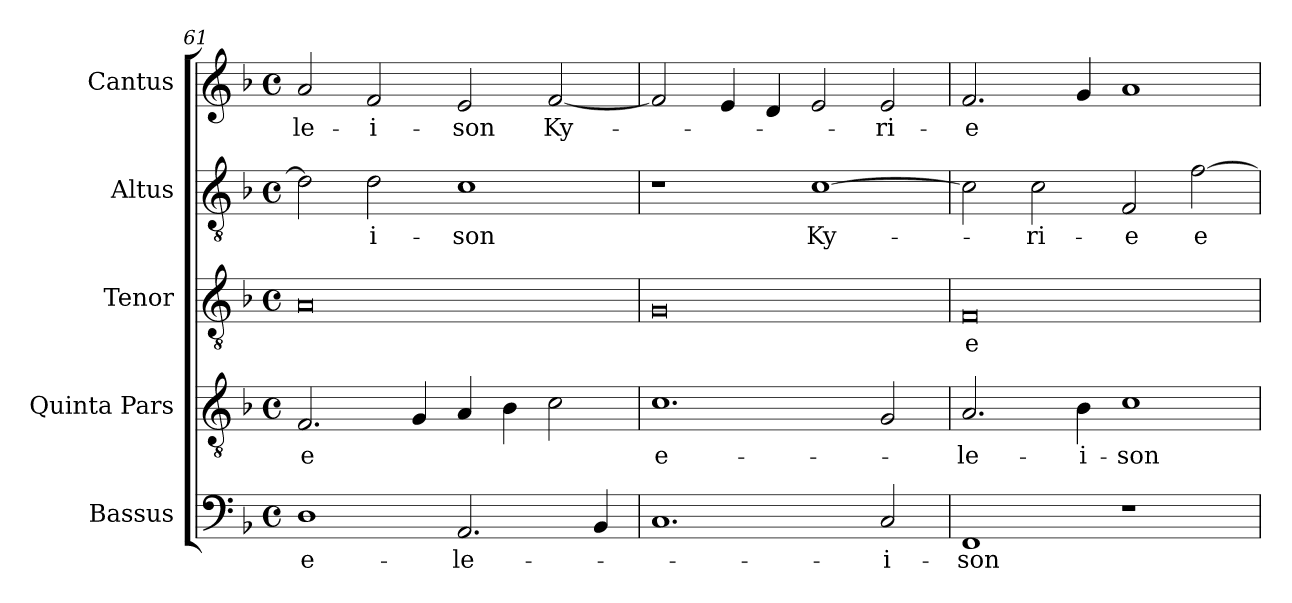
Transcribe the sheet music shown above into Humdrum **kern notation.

**kern	**text	**kern	**text	**kern	**text	**kern	**text	**kern	**text
*part5	*part5	*part4	*part4	*part3	*part3	*part2	*part2	*part1	*part1
*staff5	*staff5	*staff4	*staff4	*staff3	*staff3	*staff2	*staff2	*staff1	*staff1
*I"Bassus	*	*I"Quinta Pars	*	*I"Tenor	*	*I"Altus	*	*I"Cantus	*
*I'B.	*	*I'Q.P.	*	*I'T.	*	*I'A.	*	*I'C.	*
*clefF4	*	*clefGv2	*	*clefGv2	*	*clefGv2	*	*clefG2	*
*k[b-]	*	*k[b-]	*	*k[b-]	*	*k[b-]	*	*k[b-]	*
*F:	*	*F:	*	*F:	*	*F:	*	*F:	*
*M4/4	*	*M4/4	*	*M4/4	*	*M4/4	*	*M4/4	*
*met(c)	*	*met(c)	*	*met(c)	*	*met(c)	*	*met(c)	*
=61	=61	=61	=61	=61	=61	=61	=61	=61	=61
!	!LO:LY:b:cj	!	!LO:LY:b:cj	!	!	!	!	!	!LO:LY:b:cj
1D	e-	2.F/	-e	0A	.	2d\]	.	2a/	-le-
!	!	!	!	!	!	!	!LO:LY:b:cj	!	!LO:LY:b:cj
.	.	.	.	.	.	2d\	-i-	2f/	-i-
.	.	4G/	.	.	.	.	.	.	.
!	!LO:LY:b:cj	!	!	!	!	!	!LO:LY:b:cj	!	!LO:LY:b:cj
2.AA/	-le-	4A/	.	.	.	1c	-son	2e/	-son
.	.	4B-\	.	.	.	.	.	.	.
!	!	!	!	!	!	!	!	!	!LO:LY:b:cj
.	.	2c\	.	.	.	.	.	[<2f/	Ky-
4BB-/	.	.	.	.	.	.	.	.	.
=62	=62	=62	=62	=62	=62	=62	=62	=62	=62
!	!	!	!LO:LY:b:rj	!	!	!	!	!	!
1.C	.	1.c	e-	0G	.	1r	.	2f/]	.
.	.	.	.	.	.	.	.	4e/	.
.	.	.	.	.	.	.	.	4d/	.
!	!	!	!	!	!	!	!LO:LY:b:cj	!	!
.	.	.	.	.	.	[>1c	Ky-	2e/	.
!	!LO:LY:b:cj	!	!	!	!	!	!	!	!LO:LY:b:cj
2C/	-i-	2G/	.	.	.	.	.	2e/	-ri-
=63	=63	=63	=63	=63	=63	=63	=63	=63	=63
!	!LO:LY:b:cj	!	!LO:LY:b:cj	!	!LO:LY:b:cj	!	!	!	!LO:LY:b:cj
1FF	-son	2.A/	-le-	0F	e-	2c\]	.	2.f/	-e
!	!	!	!	!	!	!	!LO:LY:b:cj	!	!
.	.	.	.	.	.	2c\	-ri-	.	.
!	!	!	!LO:LY:b:cj	!	!	!	!	!	!
.	.	4B-\	-i-	.	.	.	.	4g/	.
!	!	!	!LO:LY:b:cj	!	!	!	!LO:LY:b:cj	!	!
1r	.	1c	-son	.	.	2F/	-e	1a	.
!	!	!	!	!	!	!	!LO:LY:b:rj	!	!
.	.	.	.	.	.	[>2f\	e-	.	.
=	=	=	=	=	=	=	=	=	=
*-	*-	*-	*-	*-	*-	*-	*-	*-	*-
